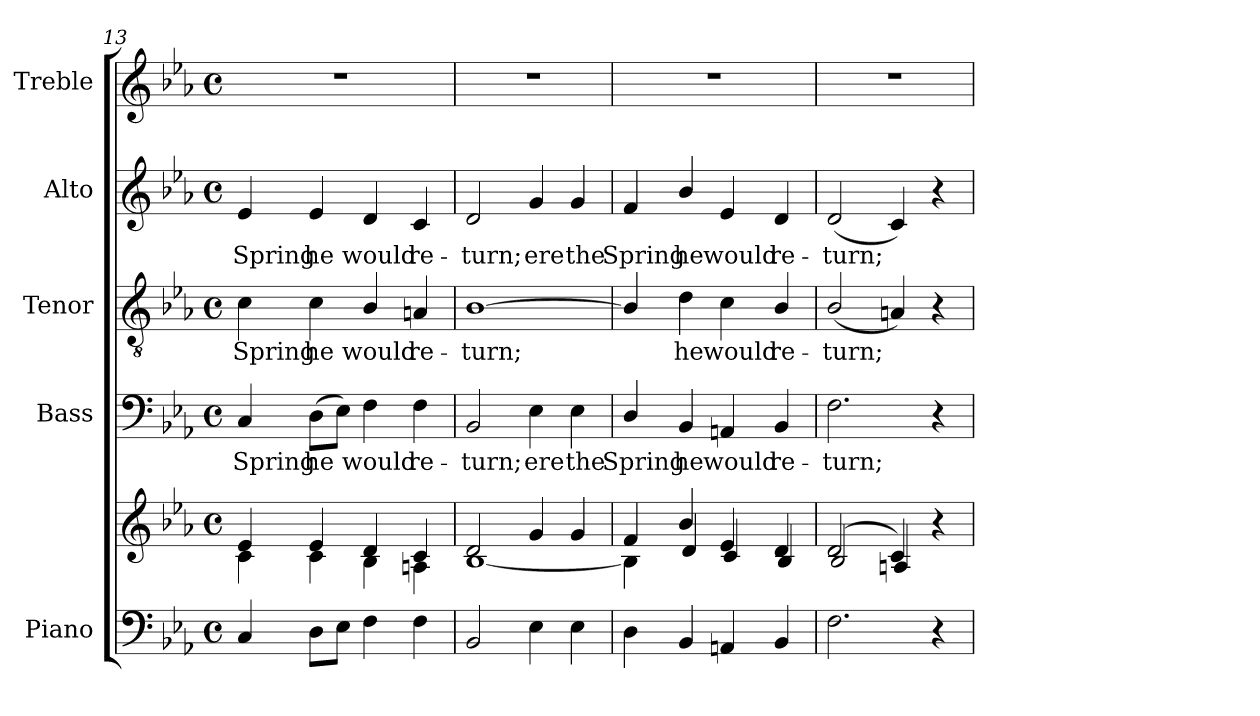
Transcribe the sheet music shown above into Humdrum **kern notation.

**kern	**kern	**kern	**text	**kern	**text	**kern	**text	**kern
*part5	*part5	*part4	*part4	*part3	*part3	*part2	*part2	*part1
*staff6	*staff5	*staff4	*staff4	*staff3	*staff3	*staff2	*staff2	*staff1
*I"Piano	*	*I"Bass	*	*I"Tenor	*	*I"Alto	*	*I"Treble
*I'Pno.	*	*I'B.	*	*I'T.	*	*I'A.	*	*
*clefF4	*clefG2	*clefF4	*	*clefGv2	*	*clefG2	*	*clefG2
*	*	*	*	*ITrd7c12	*	*	*	*
*k[b-e-a-]	*k[b-e-a-]	*k[b-e-a-]	*	*k[b-e-a-]	*	*k[b-e-a-]	*	*k[b-e-a-]
*E-:	*E-:	*E-:	*	*E-:	*	*E-:	*	*E-:
*M4/4	*M4/4	*M4/4	*	*M4/4	*	*M4/4	*	*M4/4
*met(c)	*met(c)	*met(c)	*	*met(c)	*	*met(c)	*	*met(c)
=13	=13	=13	=13	=13	=13	=13	=13	=13
*	*^	*	*	*	*	*	*	*
!	!	!	!	!LO:LY:b:color=#000000	!	!	!	!	!
!	!	!	!	!	!	!LO:LY:b:color=#000000	!	!	!
!	!	!	!	!	!	!	!	!LO:LY:b:color=#000000	!
4Ci/	4e-i/	4ci\	4Ci/	Spring	4Ci\	Spring	4e-i/	Spring	1r
!	!	!	!	!LO:LY:b:color=#000000	!	!	!	!	!
!	!	!	!	!	!	!LO:LY:b:color=#000000	!	!	!
!	!	!	!	!	!	!	!	!LO:LY:b:color=#000000	!
8Di\L	4e-i/	4ci\	(8Di\L	he	4Ci\	he	4e-i/	he	.
8E-i\J	.	.	8E-i\J)	.	.	.	.	.	.
!	!	!	!	!LO:LY:b:color=#000000	!	!	!	!	!
!	!	!	!	!	!	!LO:LY:b:color=#000000	!	!	!
!	!	!	!	!	!	!	!	!LO:LY:b:color=#000000	!
4Fi\	4di/	4B-i\	4Fi\	would	4BB-i/	would	4di/	would	.
!	!	!	!	!LO:LY:b:color=#000000	!	!	!	!	!
!	!	!	!	!	!	!LO:LY:b:color=#000000	!	!	!
!	!	!	!	!	!	!	!	!LO:LY:b:color=#000000	!
4Fi\	4ci/	4Ani\	4Fi\	re-	4AAni/	re-	4ci/	re-	.
=14	=14	=14	=14	=14	=14	=14	=14	=14	=14
!	!	!	!	!LO:LY:b:color=#000000	!	!	!	!	!
!	!	!	!	!	!	!LO:LY:b:color=#000000	!	!	!
!	!	!	!	!	!	!	!	!LO:LY:b:color=#000000	!
2BB-i/	2di/	[1B-i	2BB-i/	-turn;	[1BB-i	-turn;	2di/	-turn;	1r
!	!	!	!	!LO:LY:b:color=#000000	!	!	!	!	!
!	!	!	!	!	!	!	!	!LO:LY:b:color=#000000	!
4E-i\	4gi/	.	4E-i\	ere	.	.	4gi/	ere	.
!	!	!	!	!LO:LY:b:color=#000000	!	!	!	!	!
!	!	!	!	!	!	!	!	!LO:LY:b:color=#000000	!
4E-i\	4gi/	.	4E-i\	the	.	.	4gi/	the	.
=15	=15	=15	=15	=15	=15	=15	=15	=15	=15
!	!	!	!	!LO:LY:b:color=#000000	!	!	!	!	!
!	!	!	!	!	!	!	!	!LO:LY:b:color=#000000	!
4Di\	4fi/	4B-i\]	4Di/	Spring	4BB-i/]	.	4fi/	Spring	1r
!	!	!	!	!LO:LY:b:color=#000000	!	!	!	!	!
!	!	!	!	!	!	!LO:LY:b:color=#000000	!	!	!
!	!	!	!	!	!	!	!	!LO:LY:b:color=#000000	!
4BB-i/	4b-i/	4di/	4BB-i/	he	4Di\	he	4b-i/	he	.
!	!	!	!	!LO:LY:b:color=#000000	!	!	!	!	!
!	!	!	!	!	!	!LO:LY:b:color=#000000	!	!	!
!	!	!	!	!	!	!	!	!LO:LY:b:color=#000000	!
4AAni/	4e-i/	4ci/	4AAni/	would	4Ci\	would	4e-i/	would	.
!	!	!	!	!LO:LY:b:color=#000000	!	!	!	!	!
!	!	!	!	!	!	!LO:LY:b:color=#000000	!	!	!
!	!	!	!	!	!	!	!	!LO:LY:b:color=#000000	!
4BB-i/	4di/	4B-i/	4BB-i/	re-	4BB-i/	re-	4di/	re-	.
!!LO:LB:g=z
=16	=16	=16	=16	=16	=16	=16	=16	=16	=16
!	!	!	!	!LO:LY:b:color=#000000	!	!	!	!	!
!	!	!	!	!	!	!LO:LY:b:color=#000000	!	!	!
!	!	!	!	!	!	!	!	!LO:LY:b:color=#000000	!
2.Fi\	(2di/	2B-i/	2.Fi\	-turn;	(2BB-i/	-turn;	(2di/	-turn;	1r
.	4ci/)	4Ani/	.	.	4AAni/)	.	4ci/)	.	.
4r	4r	4ryy	4r	.	4r	.	4r	.	.
*	*v	*v	*	*	*	*	*	*	*
=	=	=	=	=	=	=	=	=
*-	*-	*-	*-	*-	*-	*-	*-	*-
